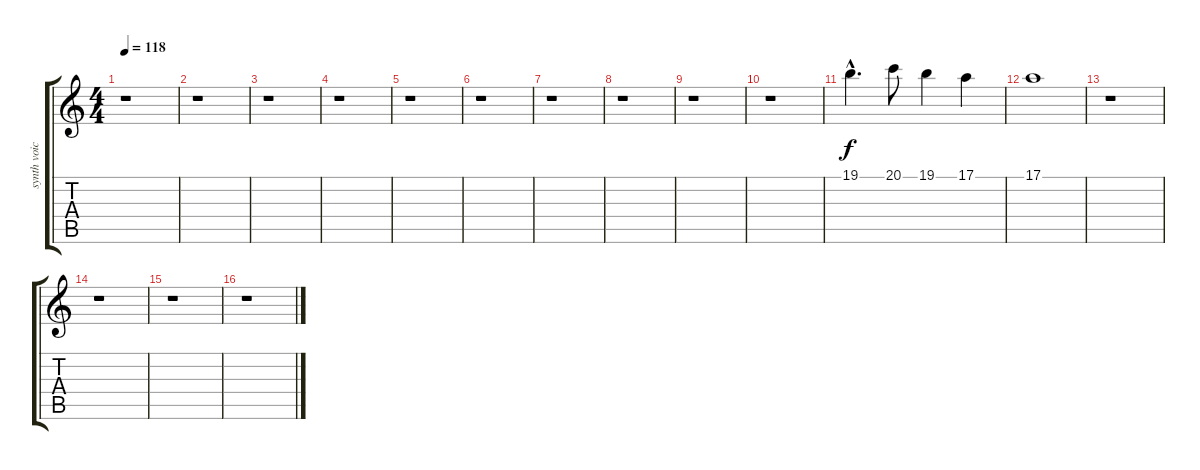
\track ("synth voices" "synth voic") {instrument synthvoice}
\staff {score tabs}
\tuning (E4 B3 G3 D3 A2 E2) {hide}
\ts (4 4)
\tempo 118
\clef g2
\ks c
r.1{dy f} |
r.1 |
r.1 |
r.1 |
r.1 |
r.1 |
r.1 |
r.1 |
r.1 |
r.1 |
19.1{hac}.4{d volume 11} 20.1.8 19.1.4 17.1.4 |
17.1.1 |
r.1 |
r.1 |
r.1 |
r.1
